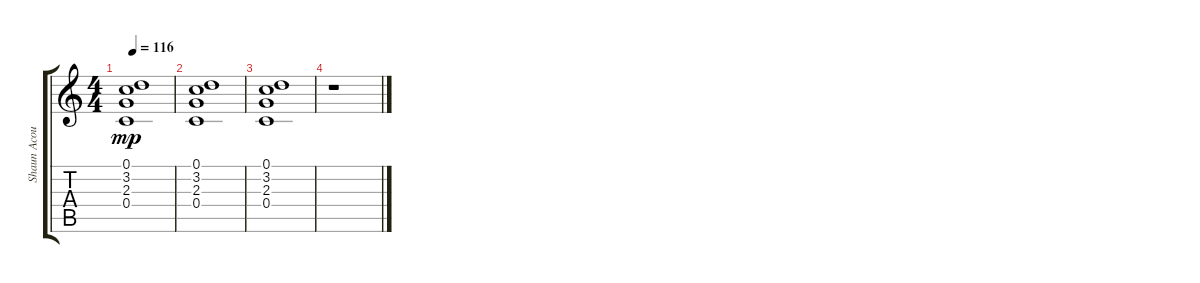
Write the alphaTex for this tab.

\track ("Shaun Acoustic" "Shaun Acou") {instrument acousticguitarsteel}
\staff {score tabs}
\tuning (D4 A3 F3 C3 G2 C2) {hide}
\ts (4 4)
\tempo 116
\clef g2
\ks c
(0.1 3.2 2.3 0.4).1{dy mp} |
(0.1 3.2 2.3 0.4).1 |
(0.1 3.2 2.3 0.4).1 |
r.1
